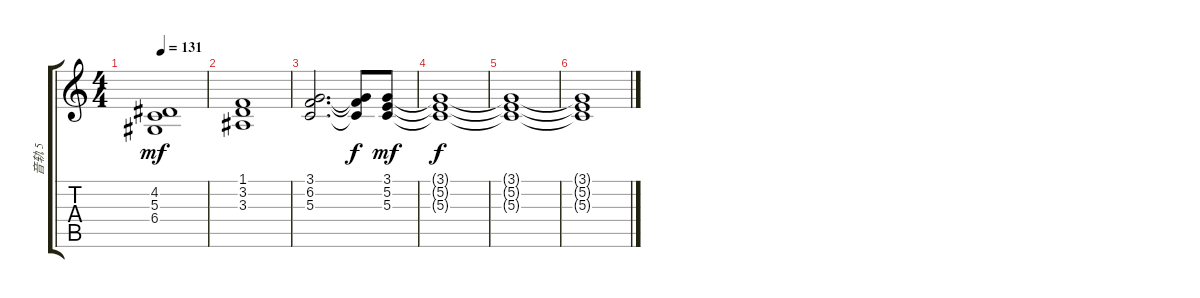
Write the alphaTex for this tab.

\track ("音轨 5" "音轨 5") {instrument stringensemble1}
\staff {score tabs}
\tuning (E4 B3 G3 D3 A2 E2) {hide}
\ts (4 4)
\tempo 131
\clef g2
\ks c
(4.2 5.3 6.4).1{dy mf} |
(1.1 3.2 3.3).1 |
(3.1 6.2 5.3).2{d} (3.1{t} 6.2{t} 5.3{t}).8{dy f} (3.1 5.2 5.3).8{dy mf} |
(3.1{t} 5.2{t} 5.3{t}).1{dy f} |
(3.1{t} 5.2{t} 5.3{t}).1 |
(3.1{t} 5.2{t} 5.3{t}).1
